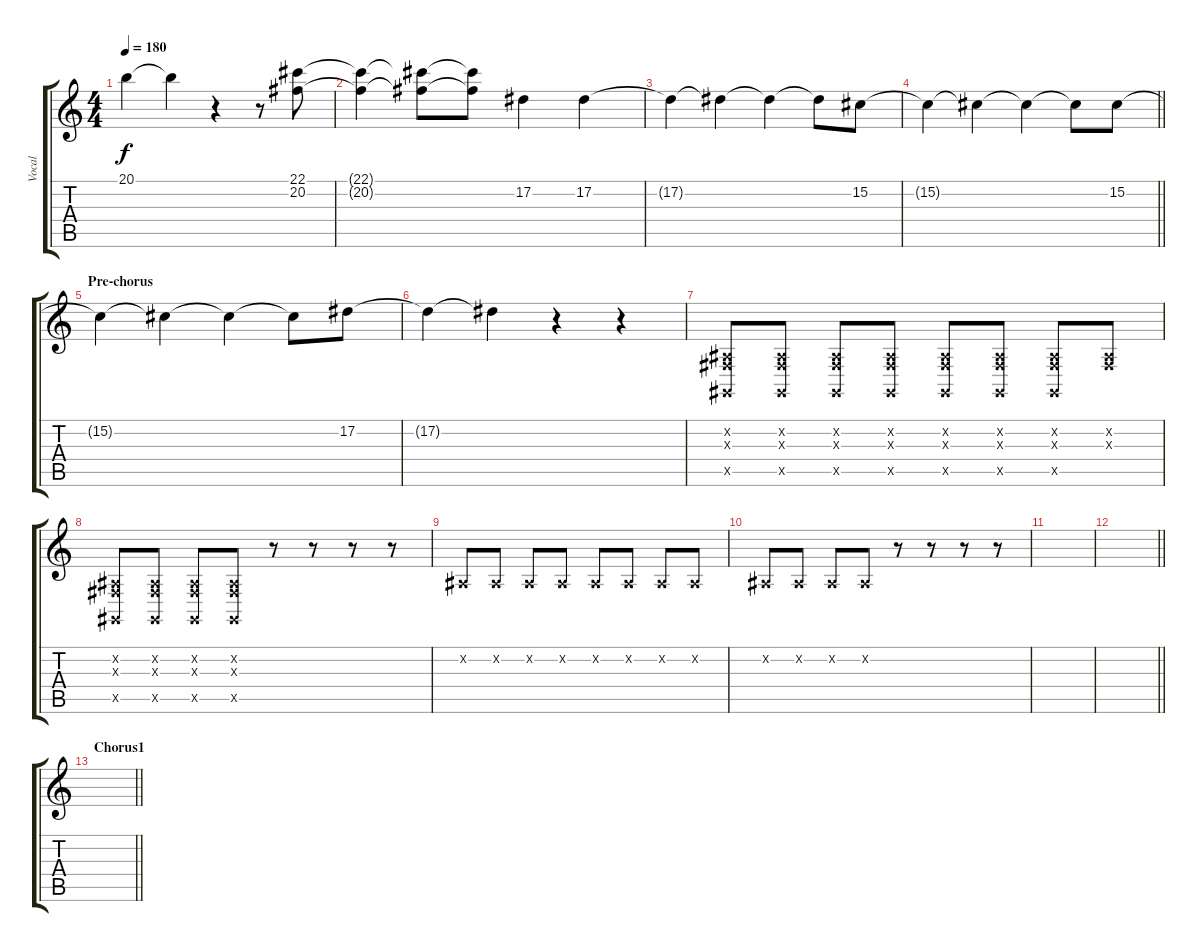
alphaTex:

\track ("Vocal" "Vocal") {instrument tenorsax}
\staff {score tabs}
\tuning (Eb4 Bb3 Gb3 Db3 Ab2 Eb2) {hide}
\ts (4 4)
\tempo 180
\clef g2
\ks c
20.1{t}.4{dy f} 20.1{t}.4 r.4 r.8 (22.1 20.2).8 |
(22.1{t} 20.2{t}).4 (22.1{t} 20.2{t}).8 (22.1{t} 20.2{t}).8 17.2.4 17.2.4 |
17.2{t}.4 17.2{t}.4 17.2{t}.4 17.2{t}.8 15.2.8 |
\barLineRight lightlight
15.2{t}.4 15.2{t}.4 15.2{t}.4 15.2{t}.8 15.2.8 |
\section ("" "Pre-chorus")
15.2{t}.4 15.2{t}.4 15.2{t}.4 15.2{t}.8 17.2.8 |
17.2{t}.4 17.2{t}.4 r.4 r.4 |
(0.2{x} 0.3{x} 0.5{x}).8 (0.2{x} 0.3{x} 0.5{x}).8 (0.2{x} 0.3{x} 0.5{x}).8 (0.2{x} 0.3{x} 0.5{x}).8 (0.2{x} 0.3{x} 0.5{x}).8 (0.2{x} 0.3{x} 0.5{x}).8 (0.2{x} 0.3{x} 0.5{x}).8 (0.2{x} 0.3{x}).8 |
(0.2{x} 0.3{x} 0.5{x}).8 (0.2{x} 0.3{x} 0.5{x}).8 (0.2{x} 0.3{x} 0.5{x}).8 (0.2{x} 0.3{x} 0.5{x}).8 r.8 r.8 r.8 r.8 |
0.2{x}.8 0.2{x}.8 0.2{x}.8 0.2{x}.8 0.2{x}.8 0.2{x}.8 0.2{x}.8 0.2{x}.8 |
0.2{x}.8 0.2{x}.8 0.2{x}.8 0.2{x}.8 r.8 r.8 r.8 r.8 |
|
\barLineRight lightlight
|
\section ("" "Chorus1")
\barLineRight lightlight
